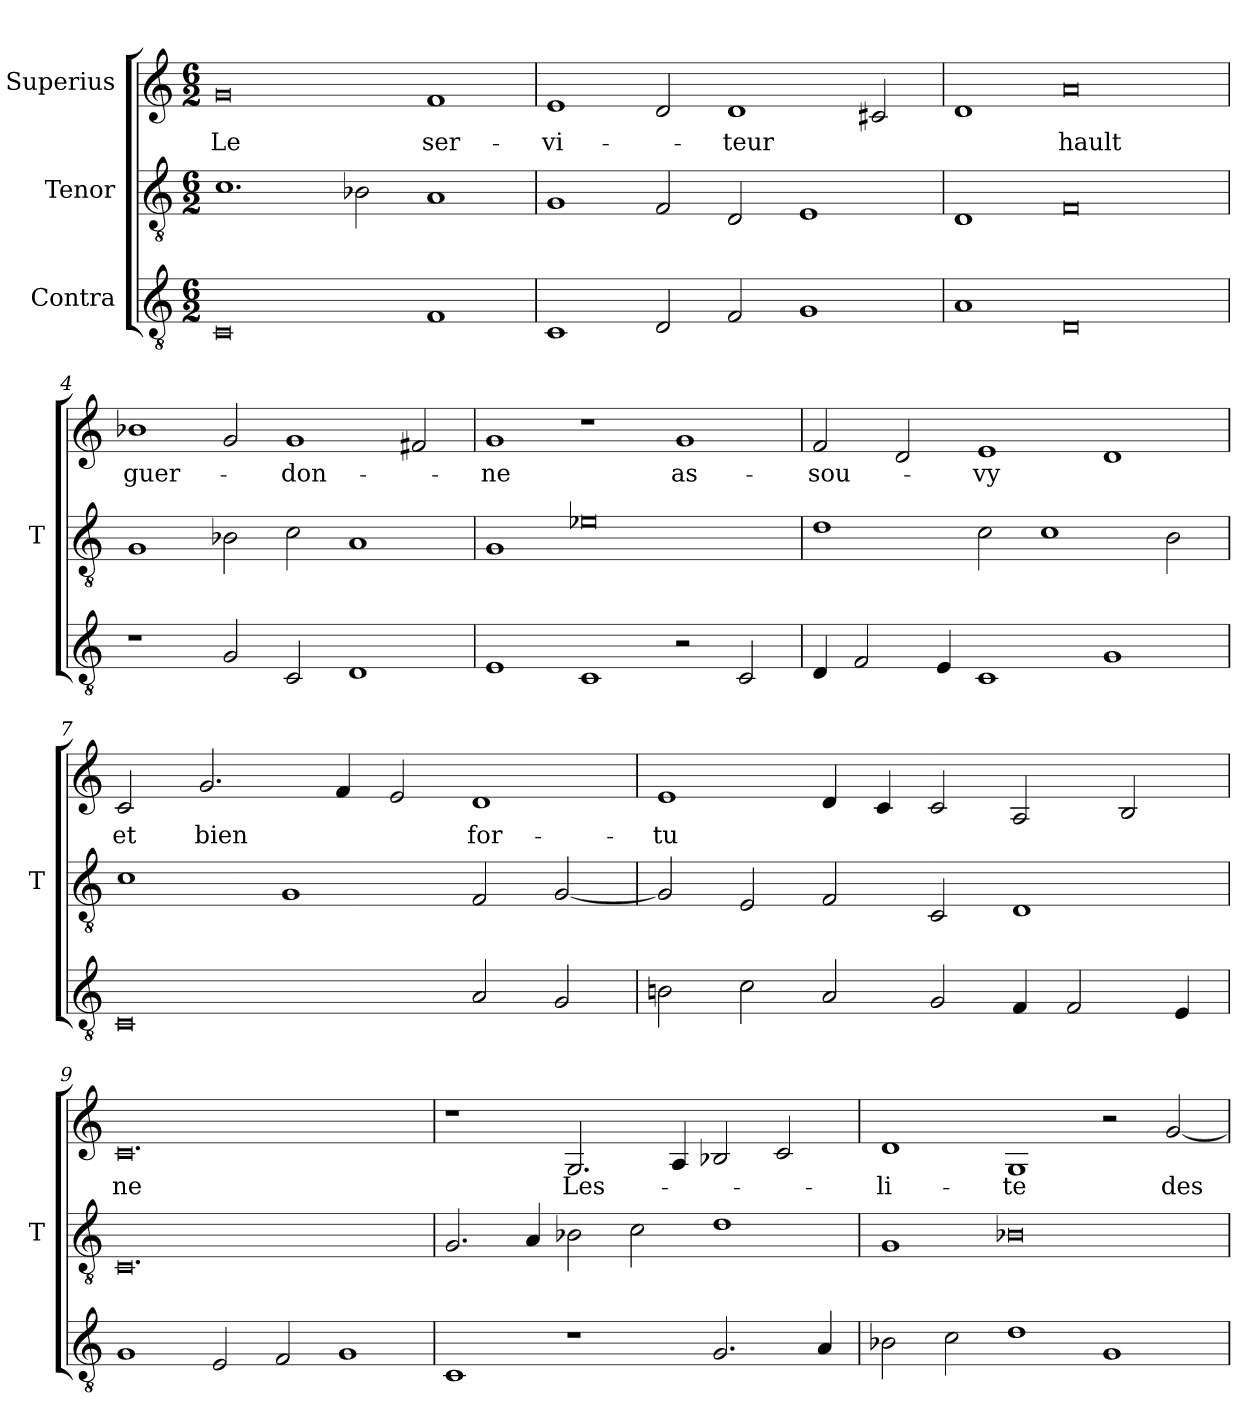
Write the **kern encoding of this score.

**kern	**kern	**kern	**text
*part3	*part2	*part1	*part1
*staff3	*staff2	*staff1	*staff1
*I"Contra	*I"Tenor	*I"Superius	*
*	*I'T	*	*
*clefGv2	*clefGv2	*clefG2	*
*M6/2	*M6/2	*M6/2	*
=1	=1	=1	=1
0C	1.c	0g	-Le
.	2B-X	.	.
1F	1A	1f	ser-
=2	=2	=2	=2
1C	1G	1e	-vi-
2D	2F	2d	.
2F	2D	1d	-teur
1G	1E	.	.
.	.	2c#X	.
=3	=3	=3	=3
1A	1D	1d	.
0D	0F	0a	-hault
=4	=4	=4	=4
1r	1G	1b-X	guer-
2G	2B-X	2g	.
2C	2c	1g	-don-
1D	1A	.	.
.	.	2f#X	.
=5	=5	=5	=5
1E	1G	1g	-ne
1C	0e-X	1r	.
2r	.	1g	as-
2C	.	.	.
=6	=6	=6	=6
4D	1d	2f	-sou-
2F	.	.	.
.	.	2d	.
4E	.	.	.
1C	2c	1e	-vy
.	1c	.	.
1G	.	1d	.
.	2B	.	.
=7	=7	=7	=7
0C	1c	2c	-et
.	.	2.g	-bien
.	1G	.	.
.	.	4f	.
.	.	2e	.
2A	2F	1d	for-
2G	[2G	.	.
=8	=8	=8	=8
2Bn	2G]	1e	-tu
2c	2E	.	.
2A	2F	4d	.
.	.	4c	.
2G	2C	2c	.
4F	1D	2A	.
2F	.	.	.
.	.	2B	.
4E	.	.	.
=9	=9	=9	=9
1G	0.C	0.c	-ne
2E	.	.	.
2F	.	.	.
1G	.	.	.
=10	=10	=10	=10
1C	2.G	1r	.
.	4A	.	.
1r	2B-X	2.G	Les-
.	2c	.	.
.	.	4A	.
2.G	1d	2B-X	.
.	.	2c	.
4A	.	.	.
=11	=11	=11	=11
2B-X	1G	1d	-li-
2c	.	.	.
1d	0B-X	1G	-te
1G	.	2r	.
.	.	[2g	-des
=	=	=	=
*-	*-	*-	*-
